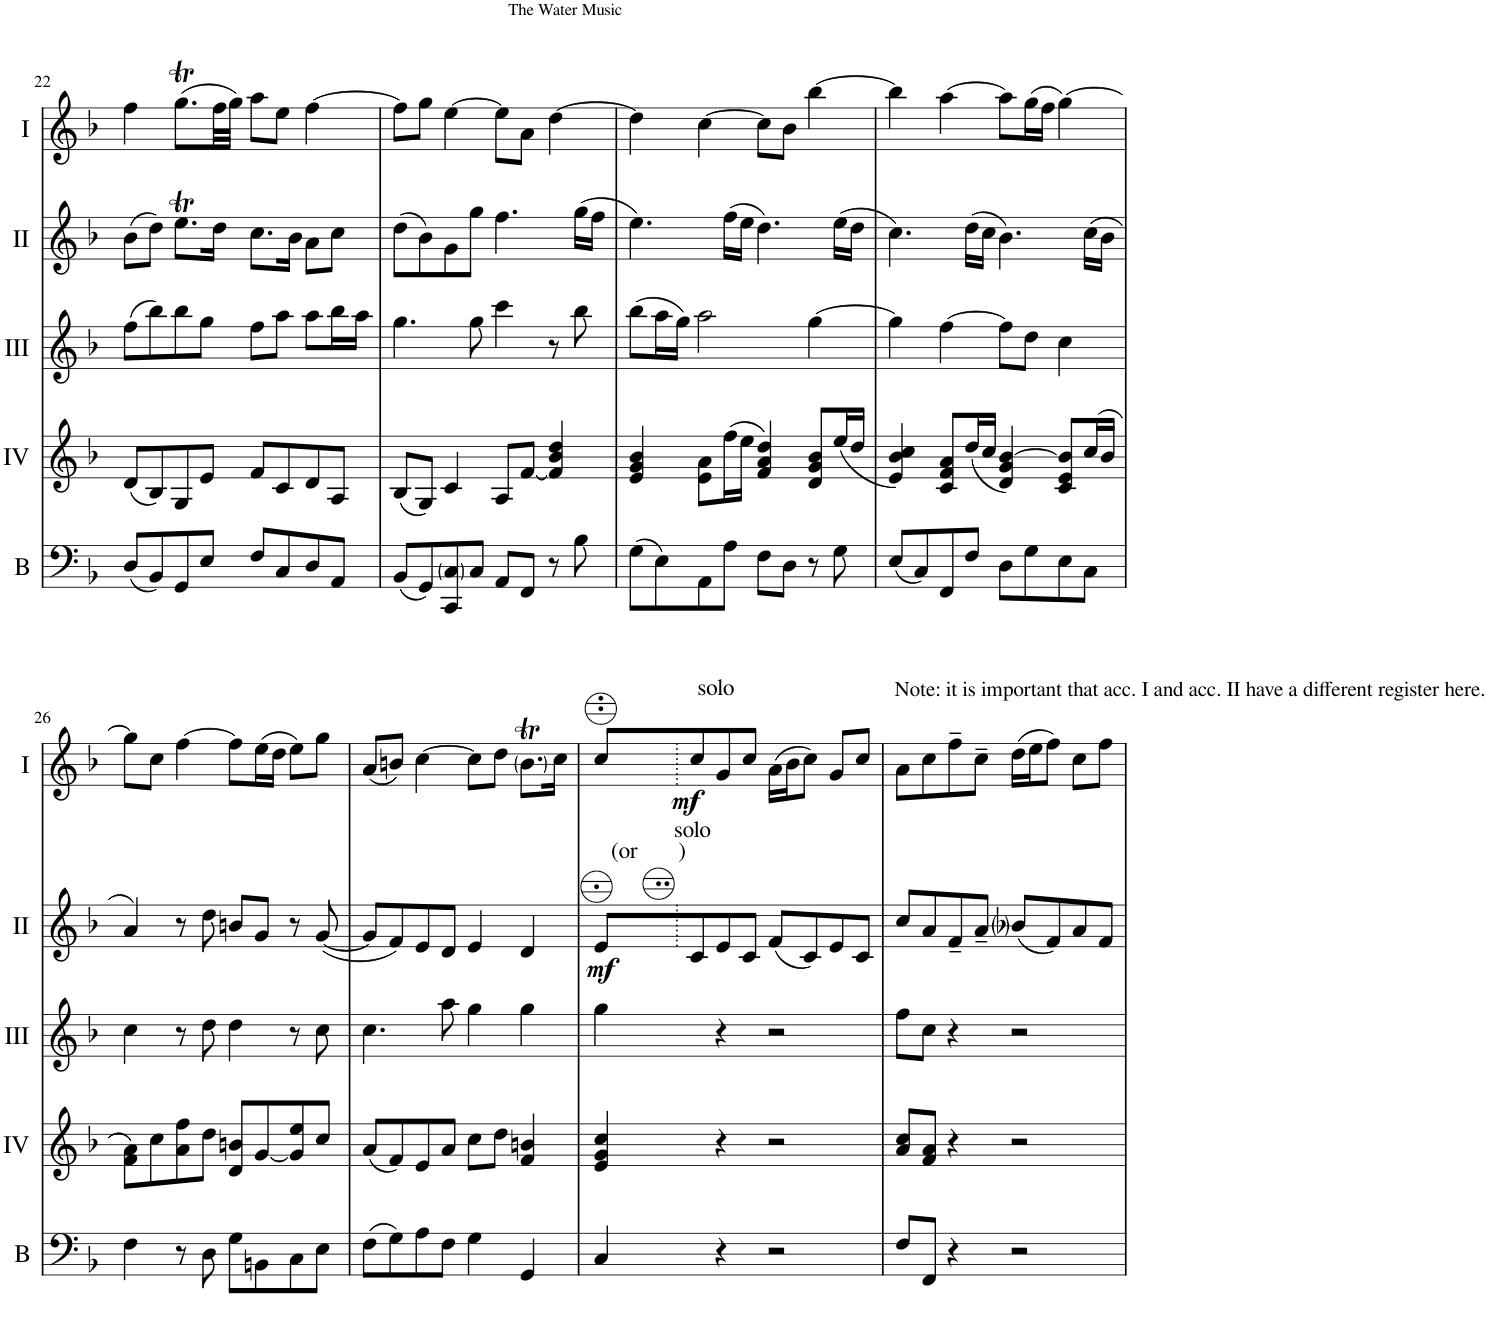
**kern	**kern	**kern	**kern	**dynam	**kern	**dynam
*part5	*part4	*part3	*part2	*part2	*part1	*part1
*staff5	*staff4	*staff3	*staff2	*staff2	*staff1	*staff1
*I"Bass	*I"Acc. 4	*I"Acc. 3	*I"Acc. 2	*	*I"Acc. 1	*
*I'B	*	*	*	*	*	*
!!LO:PB:g=z
*clefF4	*clefG2	*clefG2	*clefG2	*	*clefG2	*
*Trd7c12	*	*Trd7c12	*	*	*	*
*k[b-]	*k[b-]	*k[b-]	*k[b-]	*	*k[b-]	*
*M4/4	*M4/4	*M4/4	*M4/4	*	*M4/4	*
*met(c)	*met(c)	*met(c)	*met(c)	*	*met(c)	*
=22	=22	=22	=22	=22	=22	=22
(8D/L	(8d/L	(8ff\L	(8b-\L	.	4ff\	.
8BB-/)	8B-/)	8bb-\)	8dd\J)	.	.	.
8GG/	8G/	8bb-\	8.eet\L	.	(8.ggT\L	.
8E/J	8e/J	8gg\J	.	.	.	.
.	.	.	16dd\Jk	.	32ff\LL	.
.	.	.	.	.	32gg\JJJ)	.
8F/L	8f/L	8ff\L	8.cc\L	.	8aa\L	.
8C/	8c/	8aa\J	.	.	8ee\J	.
.	.	.	16b-\Jk	.	.	.
8D/	8d/	8aa\L	8a\L	.	[4ff\	.
8AA/J	8A/J	16bb-\L	8cc\J	.	.	.
.	.	16aa\JJ	.	.	.	.
=23	=23	=23	=23	=23	=23	=23
(8BB-/L	(8B-/L	4.gg\	(8dd\L	.	8ff\L]	.
8GG/)	8G/J)	.	8b-\)	.	8gg\J	.
8CC/ 8C/	4c/	.	8g\	.	[4ee\	.
8C/J	.	8gg\	8gg\J	.	.	.
8AA/L	8A/L	4ccc\	4.ff\	.	8ee\L]	.
8FF/J	[8f/J	.	.	.	8a\J	.
8r	4f/] 4b-/ 4dd/	8r	.	.	[4dd\	.
8B-\	.	8bb-\	(16gg\LL	.	.	.
.	.	.	16ff\JJ	.	.	.
=24	=24	=24	=24	=24	=24	=24
(8G\L	4e/ 4g/ 4b-/	(8bb-\L	4.ee\)	.	4dd\]	.
8E\)	.	16aa\L	.	.	.	.
.	.	16gg\JJ)	.	.	.	.
8AA\	8e\ 8a\L	2aa\	.	.	[4cc\	.
8A\J	(16ff\L	.	(16ff\LL	.	.	.
.	16ee\JJ	.	16ee\JJ	.	.	.
8F\L	4f/ 4a/ 4dd/)	.	4.dd\)	.	8cc\L]	.
8D\J	.	.	.	.	8b-\J	.
8r	8d/ 8g/ 8b-/L	[4gg\	.	.	[4bb-\	.
8G\	(16ee/L	.	(16ee\LL	.	.	.
.	16dd/JJ	.	16dd\JJ	.	.	.
=25	=25	=25	=25	=25	=25	=25
(8E/L	4e/ 4b-/ 4cc/)	4gg\]	4.cc\)	.	4bb-\]	.
8C/)	.	.	.	.	.	.
8FF/	8c/ 8f/ 8a/L	[4ff\	.	.	[4aa\	.
8F/J	(16dd/L	.	(16dd\LL	.	.	.
.	16cc/JJ	.	16cc\JJ	.	.	.
8D\L	4d/ 4g/ [4b-/)	8ff\L]	4.b-\)	.	8aa\L]	.
8G\	.	8dd\J	.	.	(16gg\L	.
.	.	.	.	.	16ff\JJ	.
8E\	8c/ 8e/ 8b-/]L	4cc\	.	.	[4gg\)	.
8C\J	(16cc/L	.	(16cc\LL	.	.	.
.	16b-/JJ	.	16b-\JJ	.	.	.
!!LO:LB:g=z
=26	=26	=26	=26	=26	=26	=26
4F\	8f\ 8a\L)	4cc\	4a/)	.	8gg\L]	.
.	8cc\	.	.	.	8cc\J	.
8r	8a\ 8ff\	8r	8r	.	[4ff\	.
8D\	8dd\J	8dd\	8dd\	.	.	.
8G\L	8d/ 8bn/L	4dd\	8bn/L	.	8ff\L]	.
8BBn\	[8g/	.	8g/J	.	(16ee\L	.
.	.	.	.	.	16dd\JJ	.
8C\	8g/] 8ee/	8r	8r	.	8ee\L)	.
8E\J	8cc/J	8cc\	([8g/	.	8gg\J	.
=27	=27	=27	=27	=27	=27	=27
(8F\L	(8a/L	4.cc\	8g/L]	.	(8a/L	.
8G\)	8f/)	.	8f/)	.	8bn/J)	.
8A\	8e/	.	8e/	.	[4cc\	.
8F\J	8a/J	8aa\	8d/J	.	.	.
4G\	8cc\L	4gg\	4e/	.	8cc\L]	.
.	8dd\J	.	.	.	8dd\J	.
4GG/	4f/ 4bn/	4gg\	4d/	.	8.bt\L	.
.	.	.	.	.	16cc\Jk	.
=28	=28	=28	=28	=28	=28	=28
!	!	!	!LO:TX:a:t=(or       )	!	!	!
!	!	!	!	!LO:DY:b	!	!
4C/	4e/ 4g/ 4cc/	4gg\	8e/L	mf	8cc/L	.
!	!	!	!	!	!LO:TX:a:t=solo	!
!	!	!	!LO:TX:a:t=solo	!	!	!
!	!	!	!	!	!	!LO:DY:b
.	.	.	8c/	.	8cc/	mf
4r	4r	4r	8e/	.	8g/	.
.	.	.	8c/J	.	8cc/J	.
2r	2r	2r	(8f/L	.	(16a\LL	.
.	.	.	.	.	16b-\J	.
.	.	.	8c/)	.	8cc\J)	.
.	.	.	8e/	.	8g/L	.
.	.	.	8c/J	.	8cc/J	.
=29	=29	=29	=29	=29	=29	=29
!	!	!	!	!	!LO:TX:a:t=Note&colon; it is important that acc. I and acc. II have a different register here.	!
8F/L	8a/ 8cc/L	8ff\L	8cc/L	.	8a\L	.
8FF/J	8f/ 8a/J	8cc\J	8a/	.	8cc\	.
4r	4r	4r	8f~/	.	8ff~\	.
.	.	.	8a~/J	.	8cc~\J	.
2r	2r	2r	(8b-i/L	.	(16dd\LL	.
.	.	.	.	.	16ee\J	.
.	.	.	8f/)	.	8ff\J)	.
.	.	.	8a/	.	8cc\L	.
.	.	.	8f/J	.	8ff\J	.
=	=	=	=	=	=	=
*-	*-	*-	*-	*-	*-	*-
